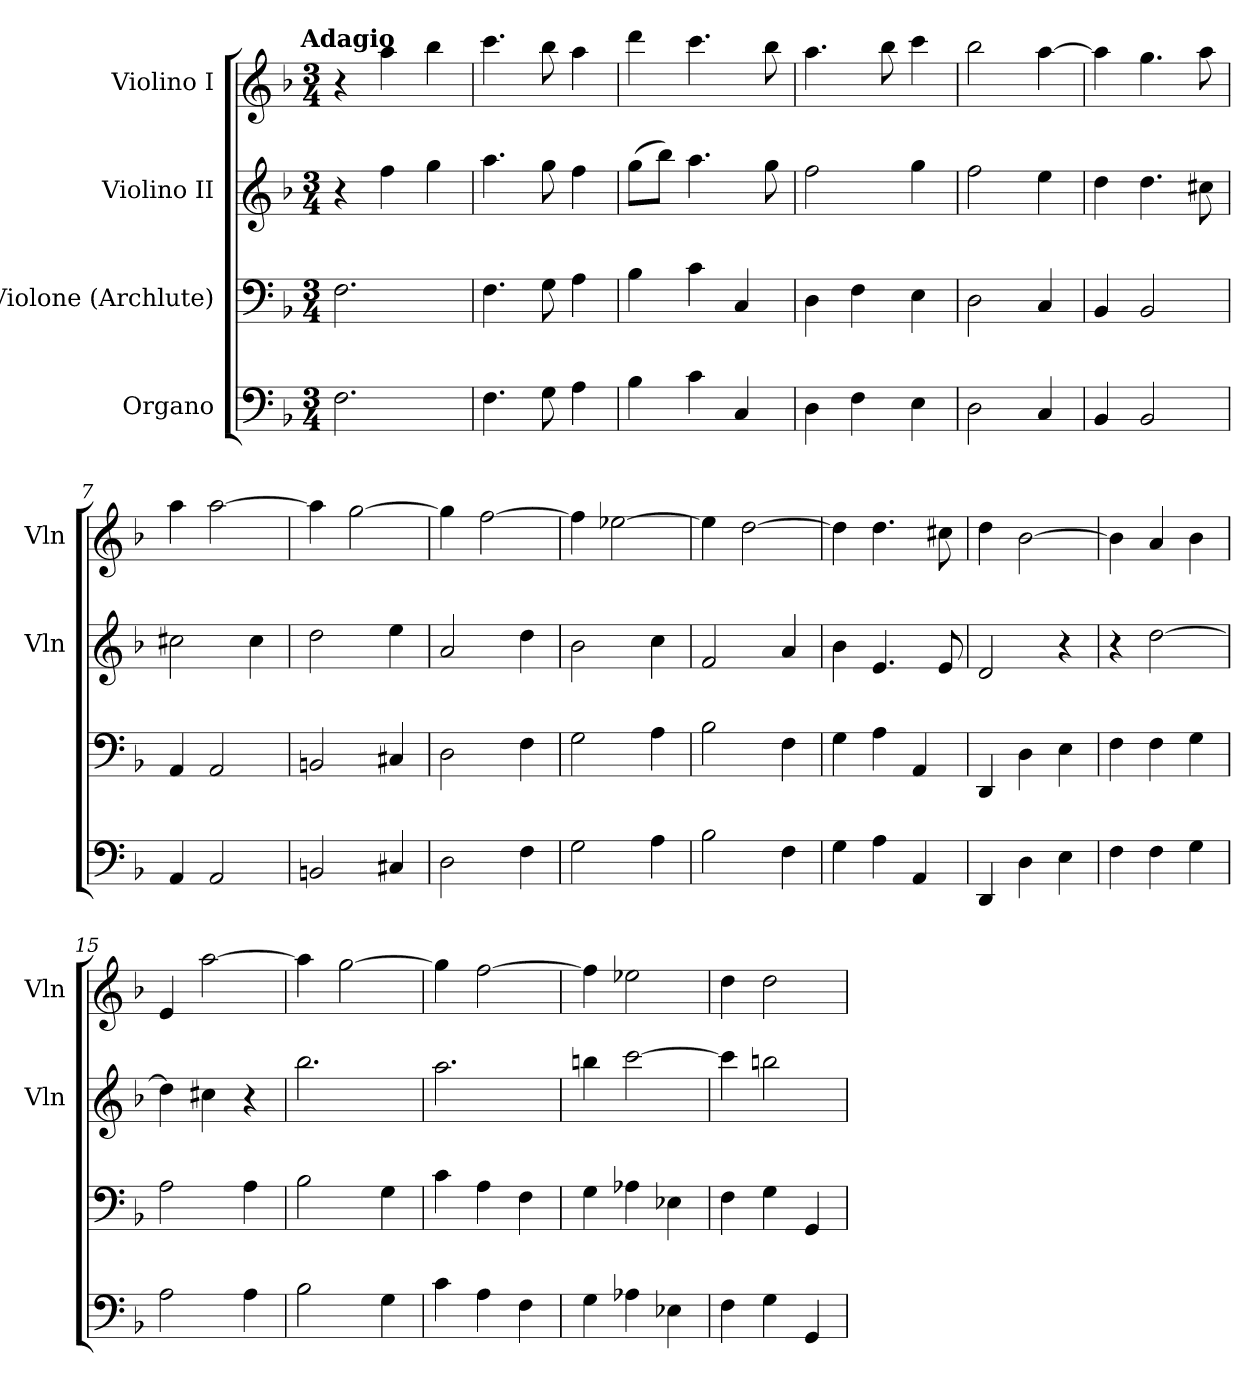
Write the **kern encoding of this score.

**kern	**kern	**kern	**kern
*part4	*part3	*part2	*part1
*staff4	*staff3	*staff2	*staff1
*I"Organo	*I"Violone (Archlute)	*I"Violino II	*I"Violino I
*	*	*I'Vln	*I'Vln
*clefF4	*clefF4	*clefG2	*clefG2
*k[b-]	*k[b-]	*k[b-]	*k[b-]
!!LO:TX:omd:t=Adagio
*M3/4	*M3/4	*M3/4	*M3/4
*MM54	*MM54	*MM54	*MM54
=1	=1	=1	=1
2.F\	2.F\	4r	4r
.	.	4ff\	4aa\
.	.	4gg\	4bb-\
=2	=2	=2	=2
4.F\	4.F\	4.aa\	4.ccc\
8G\	8G\	8gg\	8bb-\
4A\	4A\	4ff\	4aa\
=3	=3	=3	=3
4B-\	4B-\	(8gg\L	4ddd\
.	.	8bb-\J)	.
4c\	4c\	4.aa\	4.ccc\
4C/	4C/	.	.
.	.	8gg\	8bb-\
=4	=4	=4	=4
4D\	4D\	2ff\	4.aa\
4F\	4F\	.	.
.	.	.	8bb-\
4E\	4E\	4gg\	4ccc\
=5	=5	=5	=5
2D\	2D\	2ff\	2bb-\
4C/	4C/	4ee\	[4aa\
=6	=6	=6	=6
4BB-/	4BB-/	4dd\	4aa\]
2BB-/	2BB-/	4.dd\	4.gg\
.	.	8cc#X\	8aa\
=7	=7	=7	=7
4AA/	4AA/	2cc#X\	4aa\
2AA/	2AA/	.	[2aa\
.	.	4cc#\	.
=8	=8	=8	=8
2BBn/	2BBn/	2dd\	4aa\]
.	.	.	[2gg\
4C#X/	4C#X/	4ee\	.
=9	=9	=9	=9
2D\	2D\	2a/	4gg\]
.	.	.	[2ff\
4F\	4F\	4dd\	.
=10	=10	=10	=10
2G\	2G\	2b-\	4ff\]
.	.	.	[2ee-X\
4A\	4A\	4cc\	.
=11	=11	=11	=11
2B-\	2B-\	2f/	4ee-\]
.	.	.	[2dd\
4F\	4F\	4a/	.
=12	=12	=12	=12
4G\	4G\	4b-\	4dd\]
4A\	4A\	4.e/	4.dd\
4AA/	4AA/	.	.
.	.	8e/	8cc#X\
=13	=13	=13	=13
4DD/	4DD/	2d/	4dd\
4D\	4D\	.	[2b-\
4E\	4E\	4r	.
=14	=14	=14	=14
4F\	4F\	4r	4b-\]
4F\	4F\	[2dd\	4a/
4G\	4G\	.	4b-\
=15	=15	=15	=15
2A\	2A\	4dd\]	4e/
.	.	4cc#X\	[2aa\
4A\	4A\	4r	.
=16	=16	=16	=16
2B-\	2B-\	2.bb-\	4aa\]
.	.	.	[2gg\
4G\	4G\	.	.
=17	=17	=17	=17
4c\	4c\	2.aa\	4gg\]
4A\	4A\	.	[2ff\
4F\	4F\	.	.
=18	=18	=18	=18
4G\	4G\	4bbn\	4ff\]
4A-X\	4A-X\	[2ccc\	2ee-X\
4E-X\	4E-X\	.	.
=19	=19	=19	=19
4F\	4F\	4ccc\]	4dd\
4G\	4G\	2bbn\	2dd\
4GG/	4GG/	.	.
=	=	=	=
*-	*-	*-	*-
